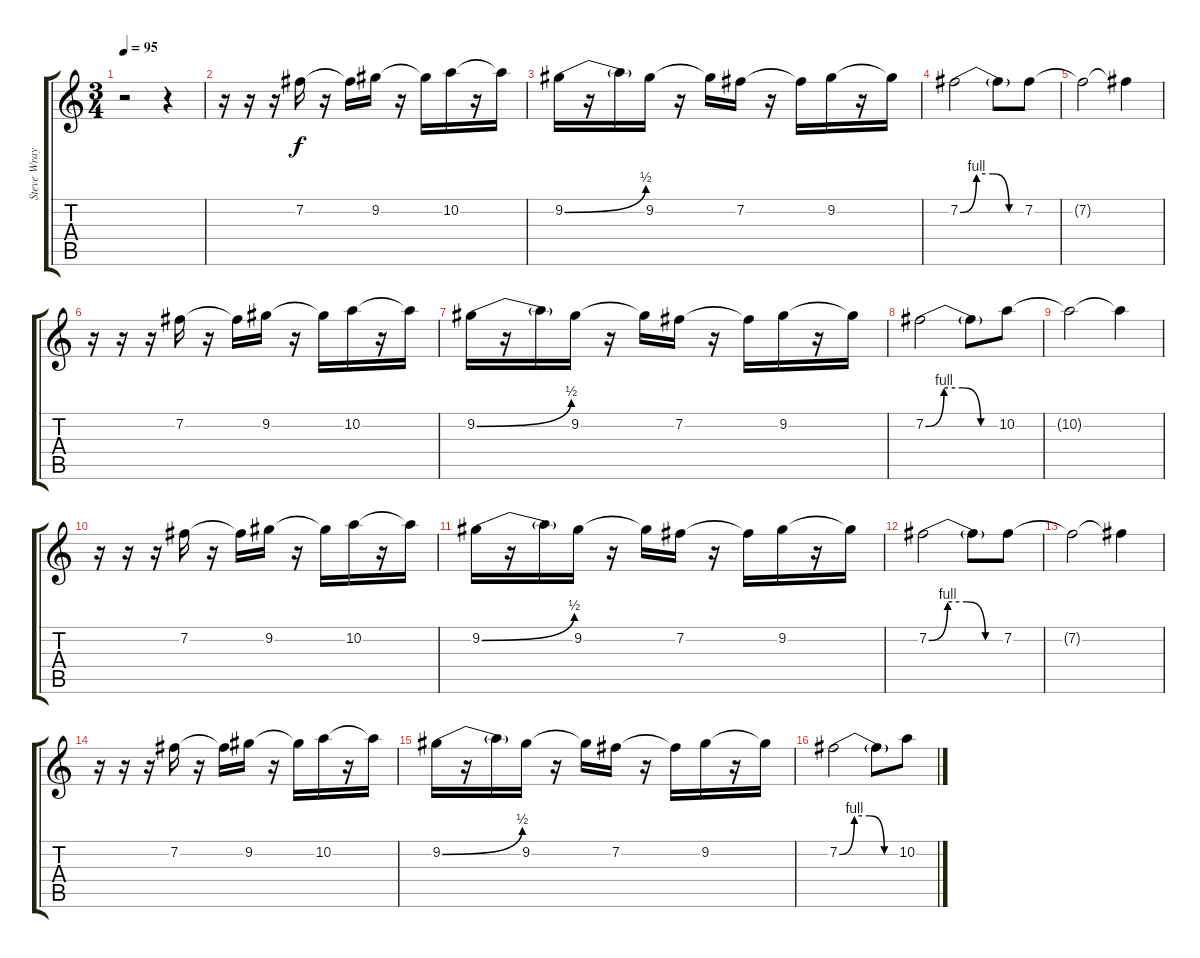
\track ("Steve Wray" "Steve Wray") {instrument distortionguitar}
\staff {score tabs}
\tuning (E4 B3 G3 D3 A2 D2) {hide}
\ts (3 4)
\tempo 95
\clef g2
\ks c
r.2{dy f} r.4 |
r.16 r.16 r.16 7.2.16 r.16 7.2{t}.16 9.2.16 r.16 9.2{t}.16 10.2.16 r.16 10.2{t}.16 |
9.2{be (bend 0 0 60 2)}.16 r.16 9.2{t}.16 9.2.16 r.16 9.2{t}.16 7.2.16 r.16 7.2{t}.16 9.2.16 r.16 9.2{t}.16 |
7.2{be (custom 0 0 15 4 30 4 45 0 60 0)}.2 7.2{t}.8 7.2.8 |
7.2{t}.2 7.2{t}.4 |
r.16 r.16 r.16 7.2.16 r.16 7.2{t}.16 9.2.16 r.16 9.2{t}.16 10.2.16 r.16 10.2{t}.16 |
9.2{be (bend 0 0 60 2)}.16 r.16 9.2{t}.16 9.2.16 r.16 9.2{t}.16 7.2.16 r.16 7.2{t}.16 9.2.16 r.16 9.2{t}.16 |
7.2{be (custom 0 0 15 4 30 4 45 0 60 0)}.2 7.2{t}.8 10.2.8 |
10.2{t}.2 10.2{t}.4 |
r.16 r.16 r.16 7.2.16 r.16 7.2{t}.16 9.2.16 r.16 9.2{t}.16 10.2.16 r.16 10.2{t}.16 |
9.2{be (bend 0 0 60 2)}.16 r.16 9.2{t}.16 9.2.16 r.16 9.2{t}.16 7.2.16 r.16 7.2{t}.16 9.2.16 r.16 9.2{t}.16 |
7.2{be (custom 0 0 15 4 30 4 45 0 60 0)}.2 7.2{t}.8 7.2.8 |
7.2{t}.2 7.2{t}.4 |
r.16 r.16 r.16 7.2.16 r.16 7.2{t}.16 9.2.16 r.16 9.2{t}.16 10.2.16 r.16 10.2{t}.16 |
9.2{be (bend 0 0 60 2)}.16 r.16 9.2{t}.16 9.2.16 r.16 9.2{t}.16 7.2.16 r.16 7.2{t}.16 9.2.16 r.16 9.2{t}.16 |
7.2{be (custom 0 0 15 4 30 4 45 0 60 0)}.2 7.2{t}.8 10.2.8
